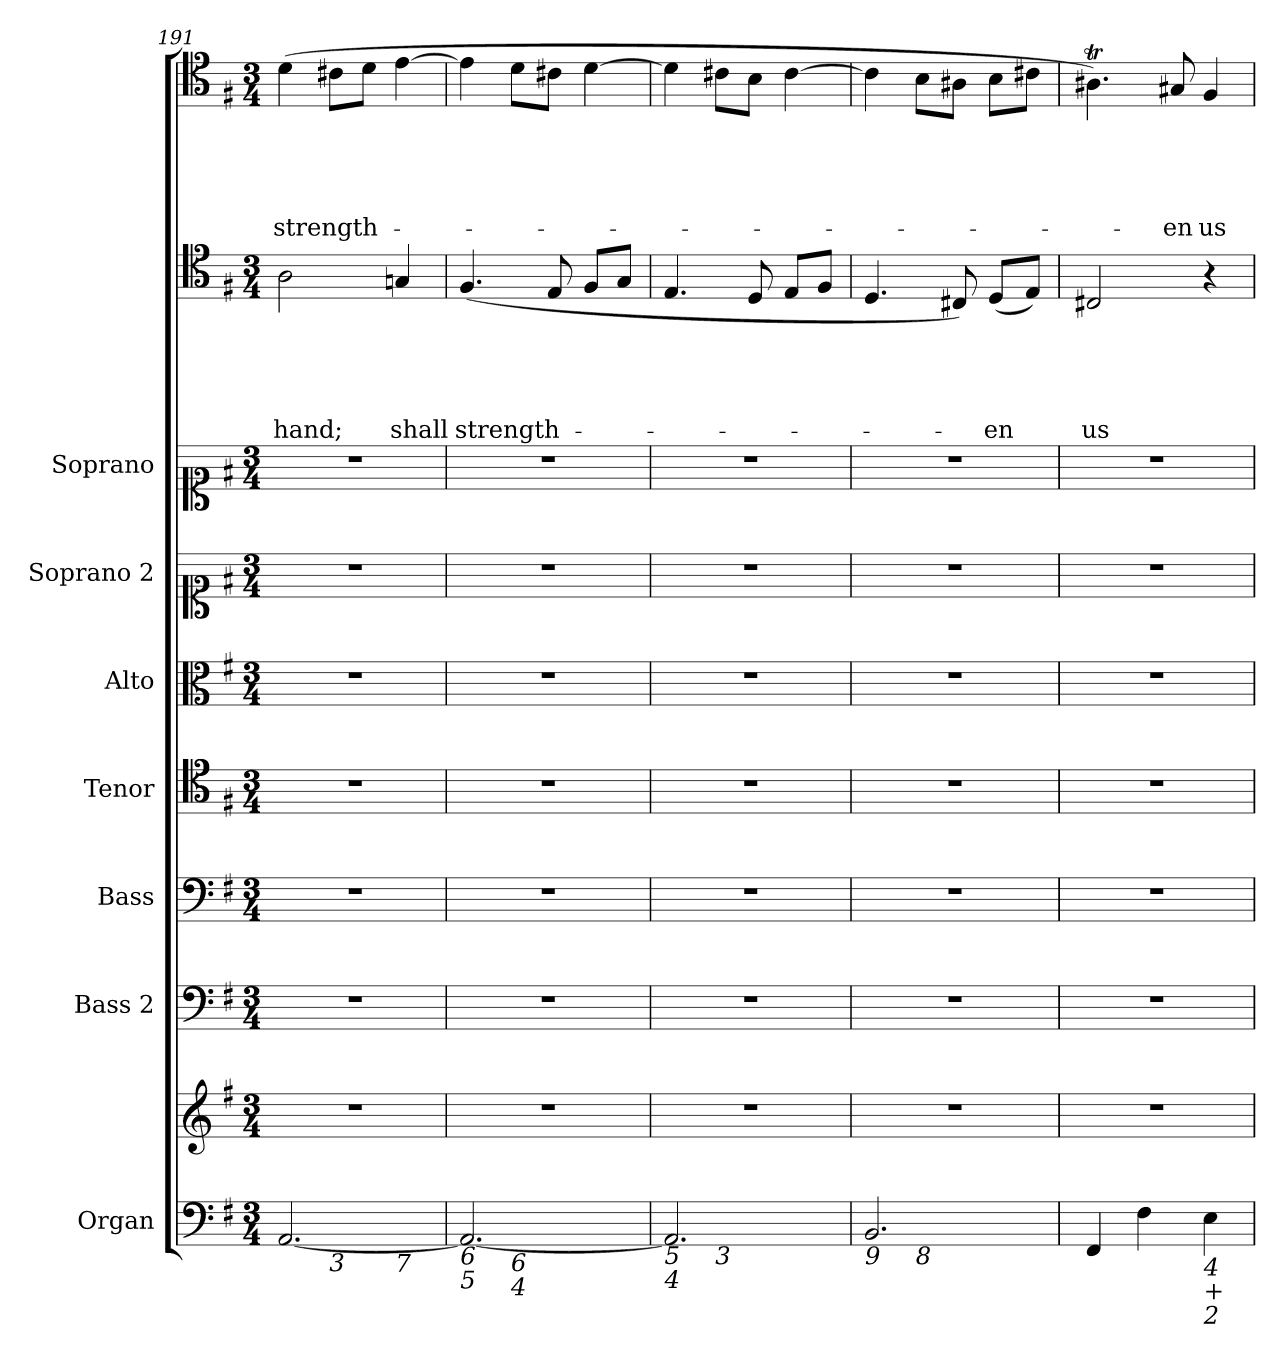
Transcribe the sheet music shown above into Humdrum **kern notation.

**kern	**kern	**kern	**kern	**kern	**kern	**kern	**kern	**kern	**text	**text	**text	**text	**text	**kern	**text	**text	**text	**text	**text
*part9	*part9	*part8	*part7	*part6	*part5	*part4	*part3	*part2	*part2	*part2	*part2	*part2	*part2	*part1	*part1	*part1	*part1	*part1	*part1
*staff10	*staff9	*staff8	*staff7	*staff6	*staff5	*staff4	*staff3	*staff2	*staff2	*staff2	*staff2	*staff2	*staff2	*staff1	*staff1	*staff1	*staff1	*staff1	*staff1
*I"Organ	*	*I"Bass 2	*I"Bass	*I"Tenor	*I"Alto	*I"Soprano 2	*I"Soprano	*	*	*	*	*	*	*	*	*	*	*	*
*I'Org.	*	*I'B	*I'B	*I'T	*I'A	*I'S	*I'S	*	*	*	*	*	*	*	*	*	*	*	*
!!LO:LB:g=z
*clefF4	*clefG2	*clefF4	*clefF4	*clefC4	*clefC3	*clefC1	*clefC1	*clefC4	*	*	*	*	*	*clefC4	*	*	*	*	*
*k[f#]	*k[f#]	*k[f#]	*k[f#]	*k[f#]	*k[f#]	*k[f#]	*k[f#]	*k[f#]	*	*	*	*	*	*k[f#]	*	*	*	*	*
*G:	*G:	*G:	*G:	*G:	*G:	*G:	*G:	*G:	*	*	*	*	*	*G:	*	*	*	*	*
*M3/4	*M3/4	*M3/4	*M3/4	*M3/4	*M3/4	*M3/4	*M3/4	*M3/4	*	*	*	*	*	*M3/4	*	*	*	*	*
=191	=191	=191	=191	=191	=191	=191	=191	=191	=191	=191	=191	=191	=191	=191	=191	=191	=191	=191	=191
!LO:TX:b:i:t=4	!	!	!	!	!	!	!	!	!	!	!	!	!	!	!	!	!	!	!
!	!	!	!	!	!	!	!	!	!	!	!	!	!LO:LY:b	!	!	!	!	!	!LO:LY:b
*^	*	*	*	*	*	*	*	*	*	*	*	*	*	*	*	*	*	*	*
*	*^	*	*	*	*	*	*	*	*	*	*	*	*	*	*	*	*	*	*	*
[2.AA/	4ryy	2ryy	2.r	2.r	2.r	2.r	2.r	2.r	2.r	2A\	.	.	.	.	hand;	(>4d\	.	.	.	.	strength-
!	!LO:TX:b:i:t=3	!	!	!	!	!	!	!	!	!	!	!	!	!	!	!	!	!	!	!	!
.	2ryy	.	.	.	.	.	.	.	.	.	.	.	.	.	.	8c#X\L	.	.	.	.	.
.	.	.	.	.	.	.	.	.	.	.	.	.	.	.	.	8d\J	.	.	.	.	.
!	!	!LO:TX:b:i:t=7	!	!	!	!	!	!	!	!	!	!	!	!	!	!	!	!	!	!	!
!	!	!	!	!	!	!	!	!	!	!	!	!	!	!	!LO:LY:b	!	!	!	!	!	!
.	.	4ryy	.	.	.	.	.	.	.	4Gn/	.	.	.	.	shall	[4e\	.	.	.	.	.
=192	=192	=192	=192	=192	=192	=192	=192	=192	=192	=192	=192	=192	=192	=192	=192	=192	=192	=192	=192	=192	=192
!LO:TX:b:i:t=6	!	!	!	!	!	!	!	!	!	!	!	!	!	!	!	!	!	!	!	!	!
!LO:TX:b:i:t=5	!	!	!	!	!	!	!	!	!	!	!	!	!	!	!	!	!	!	!	!	!
!	!	!	!	!	!	!	!	!	!	!	!	!	!	!	!LO:LY:b	!	!	!	!	!	!
*	*v	*v	*	*	*	*	*	*	*	*	*	*	*	*	*	*	*	*	*	*	*
2.AA/_	4ryy	2.r	2.r	2.r	2.r	2.r	2.r	2.r	(<4.F#/	.	.	.	.	strength-	4e\]	.	.	.	.	.
!	!LO:TX:b:i:t=6	!	!	!	!	!	!	!	!	!	!	!	!	!	!	!	!	!	!	!
!	!LO:TX:b:i:t=4	!	!	!	!	!	!	!	!	!	!	!	!	!	!	!	!	!	!	!
.	2ryy	.	.	.	.	.	.	.	.	.	.	.	.	.	8d\L	.	.	.	.	.
.	.	.	.	.	.	.	.	.	8E/	.	.	.	.	.	8c#X\J	.	.	.	.	.
.	.	.	.	.	.	.	.	.	8F#/L	.	.	.	.	.	[4d\	.	.	.	.	.
.	.	.	.	.	.	.	.	.	8G/J	.	.	.	.	.	.	.	.	.	.	.
=193	=193	=193	=193	=193	=193	=193	=193	=193	=193	=193	=193	=193	=193	=193	=193	=193	=193	=193	=193	=193
!LO:TX:b:i:t=5	!	!	!	!	!	!	!	!	!	!	!	!	!	!	!	!	!	!	!	!
!LO:TX:b:i:t=4	!	!	!	!	!	!	!	!	!	!	!	!	!	!	!	!	!	!	!	!
2.AA/]	4ryy	2.r	2.r	2.r	2.r	2.r	2.r	2.r	4.E/	.	.	.	.	.	4d\]	.	.	.	.	.
!	!LO:TX:b:i:t=3	!	!	!	!	!	!	!	!	!	!	!	!	!	!	!	!	!	!	!
.	2ryy	.	.	.	.	.	.	.	.	.	.	.	.	.	8c#X\L	.	.	.	.	.
.	.	.	.	.	.	.	.	.	8D/	.	.	.	.	.	8B\J	.	.	.	.	.
.	.	.	.	.	.	.	.	.	8E/L	.	.	.	.	.	[4c#\	.	.	.	.	.
.	.	.	.	.	.	.	.	.	8F#/J	.	.	.	.	.	.	.	.	.	.	.
=194	=194	=194	=194	=194	=194	=194	=194	=194	=194	=194	=194	=194	=194	=194	=194	=194	=194	=194	=194	=194
!LO:TX:b:i:t=9	!	!	!	!	!	!	!	!	!	!	!	!	!	!	!	!	!	!	!	!
2.BB/	4ryy	2.r	2.r	2.r	2.r	2.r	2.r	2.r	4.D/	.	.	.	.	.	4c#\]	.	.	.	.	.
!	!LO:TX:b:i:t=8	!	!	!	!	!	!	!	!	!	!	!	!	!	!	!	!	!	!	!
.	2ryy	.	.	.	.	.	.	.	.	.	.	.	.	.	8B\L	.	.	.	.	.
.	.	.	.	.	.	.	.	.	8C#X/)	.	.	.	.	.	8A#X\J	.	.	.	.	.
!	!	!	!	!	!	!	!	!	!	!	!	!	!	!LO:LY:b	!	!	!	!	!	!
.	.	.	.	.	.	.	.	.	(<8D/L	.	.	.	.	-en	8B\L	.	.	.	.	.
.	.	.	.	.	.	.	.	.	8E/J)	.	.	.	.	.	8c#X\J	.	.	.	.	.
=195	=195	=195	=195	=195	=195	=195	=195	=195	=195	=195	=195	=195	=195	=195	=195	=195	=195	=195	=195	=195
!	!	!	!	!	!	!	!	!	!	!	!	!	!	!LO:LY:b	!	!	!	!	!	!
*v	*v	*	*	*	*	*	*	*	*	*	*	*	*	*	*	*	*	*	*	*
4FF#/	2.r	2.r	2.r	2.r	2.r	2.r	2.r	2C#X/	.	.	.	.	us	4.A#Xt\)	.	.	.	.	.
4F#\	.	.	.	.	.	.	.	.	.	.	.	.	.	.	.	.	.	.	.
!	!	!	!	!	!	!	!	!	!	!	!	!	!	!	!	!	!	!	!LO:LY:b
.	.	.	.	.	.	.	.	.	.	.	.	.	.	8G#X/	.	.	.	.	-en
!LO:TX:b:i:t=4	!	!	!	!	!	!	!	!	!	!	!	!	!	!	!	!	!	!	!
!LO:TX:b:t=+	!	!	!	!	!	!	!	!	!	!	!	!	!	!	!	!	!	!	!
!LO:TX:b:i:t=2	!	!	!	!	!	!	!	!	!	!	!	!	!	!	!	!	!	!	!
!	!	!	!	!	!	!	!	!	!	!	!	!	!	!	!	!	!	!	!LO:LY:b
4E\	.	.	.	.	.	.	.	4r	.	.	.	.	.	4F#/	.	.	.	.	us
=	=	=	=	=	=	=	=	=	=	=	=	=	=	=	=	=	=	=	=
*-	*-	*-	*-	*-	*-	*-	*-	*-	*-	*-	*-	*-	*-	*-	*-	*-	*-	*-	*-
